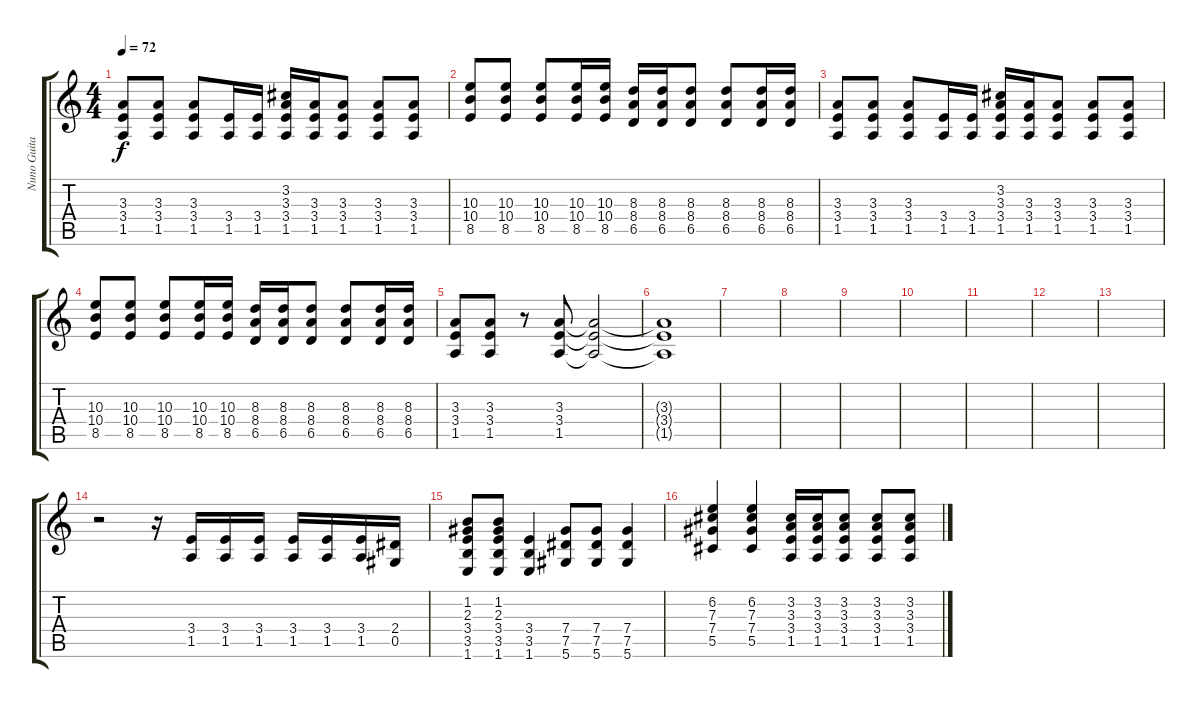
\track ("Nuno Guitar Rythm" "Nuno Guita") {instrument overdrivenguitar}
\staff {score tabs}
\tuning (Eb4 Bb3 Gb3 Db3 Ab2 Eb2) {hide}
\ts (4 4)
\tempo 72
\clef g2
\ks c
(3.3 3.4 1.5).8{dy f} (3.3 3.4 1.5).8 (3.3 3.4 1.5).8 (3.4 1.5).16 (3.4 1.5).16 (3.2 3.3 3.4 1.5).16 (3.3 3.4 1.5).16 (3.3 3.4 1.5).8 (3.3 3.4 1.5).8 (3.3 3.4 1.5).8 |
(10.3 10.4 8.5).8{balance 16 instrument distortionguitar} (10.3 10.4 8.5).8 (10.3 10.4 8.5).8 (10.3 10.4 8.5).16 (10.3 10.4 8.5).16 (8.3 8.4 6.5).16 (8.3 8.4 6.5).16 (8.3 8.4 6.5).8 (8.3 8.4 6.5).8 (8.3 8.4 6.5).16 (8.3 8.4 6.5).16 |
(3.3 3.4 1.5).8 (3.3 3.4 1.5).8 (3.3 3.4 1.5).8 (3.4 1.5).16 (3.4 1.5).16 (3.2 3.3 3.4 1.5).16 (3.3 3.4 1.5).16 (3.3 3.4 1.5).8 (3.3 3.4 1.5).8 (3.3 3.4 1.5).8 |
(10.3 10.4 8.5).8 (10.3 10.4 8.5).8 (10.3 10.4 8.5).8 (10.3 10.4 8.5).16 (10.3 10.4 8.5).16 (8.3 8.4 6.5).16 (8.3 8.4 6.5).16 (8.3 8.4 6.5).8 (8.3 8.4 6.5).8 (8.3 8.4 6.5).16 (8.3 8.4 6.5).16 |
(3.3 3.4 1.5).8 (3.3 3.4 1.5).8 r.8 (3.3 3.4 1.5).8 (3.3{t} 3.4{t} 1.5{t}).2 |
(3.3{t} 3.4{t} 1.5{t}).1 |
|
|
|
|
|
|
|
r.2 r.16 (3.4 1.5).16 (3.4 1.5).16 (3.4 1.5).16 (3.4 1.5).16 (3.4 1.5).16 (3.4 1.5).16 (2.4 0.5).16 |
(1.2 2.3 3.4 3.5 1.6).8 (1.2 2.3 3.4 3.5 1.6).8 (3.4 3.5 1.6).4 (7.4 7.5 5.6).8 (7.4 7.5 5.6).8 (7.4 7.5 5.6).4 |
(6.2 7.3 7.4 5.5).4 (6.2 7.3 7.4 5.5).4 (3.2 3.3 3.4 1.5).16 (3.2 3.3 3.4 1.5).16 (3.2 3.3 3.4 1.5).8 (3.2 3.3 3.4 1.5).8 (3.2 3.3 3.4 1.5).8
